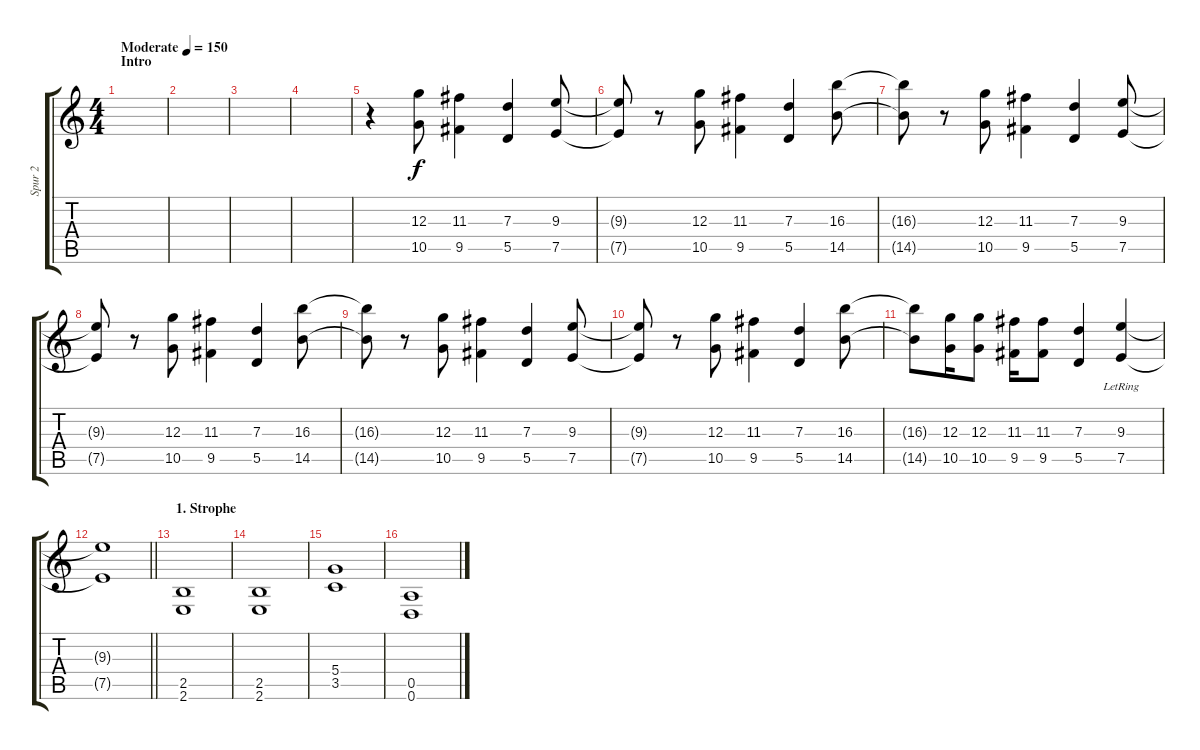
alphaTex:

\track ("Spur 2" "Spur 2") {instrument distortionguitar}
\staff {score tabs}
\tuning (E4 B3 G3 D3 A2 D2) {hide}
\ts (4 4)
\section ("" "Intro")
\tempo (150 "Moderate")
\clef g2
\ks c
|
|
|
|
r.4 (12.3 10.5).8 (11.3 9.5).4 (7.3 5.5).4 (9.3 7.5).8 |
(9.3{t} 7.5{t}).8 r.8 (12.3 10.5).8 (11.3 9.5).4 (7.3 5.5).4 (16.3 14.5).8 |
(16.3{t} 14.5{t}).8 r.8 (12.3 10.5).8 (11.3 9.5).4 (7.3 5.5).4 (9.3 7.5).8 |
(9.3{t} 7.5{t}).8 r.8 (12.3 10.5).8 (11.3 9.5).4 (7.3 5.5).4 (16.3 14.5).8 |
(16.3{t} 14.5{t}).8 r.8 (12.3 10.5).8 (11.3 9.5).4 (7.3 5.5).4 (9.3 7.5).8 |
(9.3{t} 7.5{t}).8 r.8 (12.3 10.5).8 (11.3 9.5).4 (7.3 5.5).4 (16.3 14.5).8 |
(16.3{t} 14.5{t}).8 (12.3 10.5).16 (12.3 10.5).8 (11.3 9.5).16 (11.3 9.5).8 (7.3 5.5).4 (9.3{lr} 7.5).4 |
\barLineRight lightlight
(9.3{t} 7.5{t}).1 |
\section ("" "1. Strophe")
(2.5 2.6).1 |
(2.5 2.6).1 |
(5.4 3.5).1 |
(0.5 0.6).1
